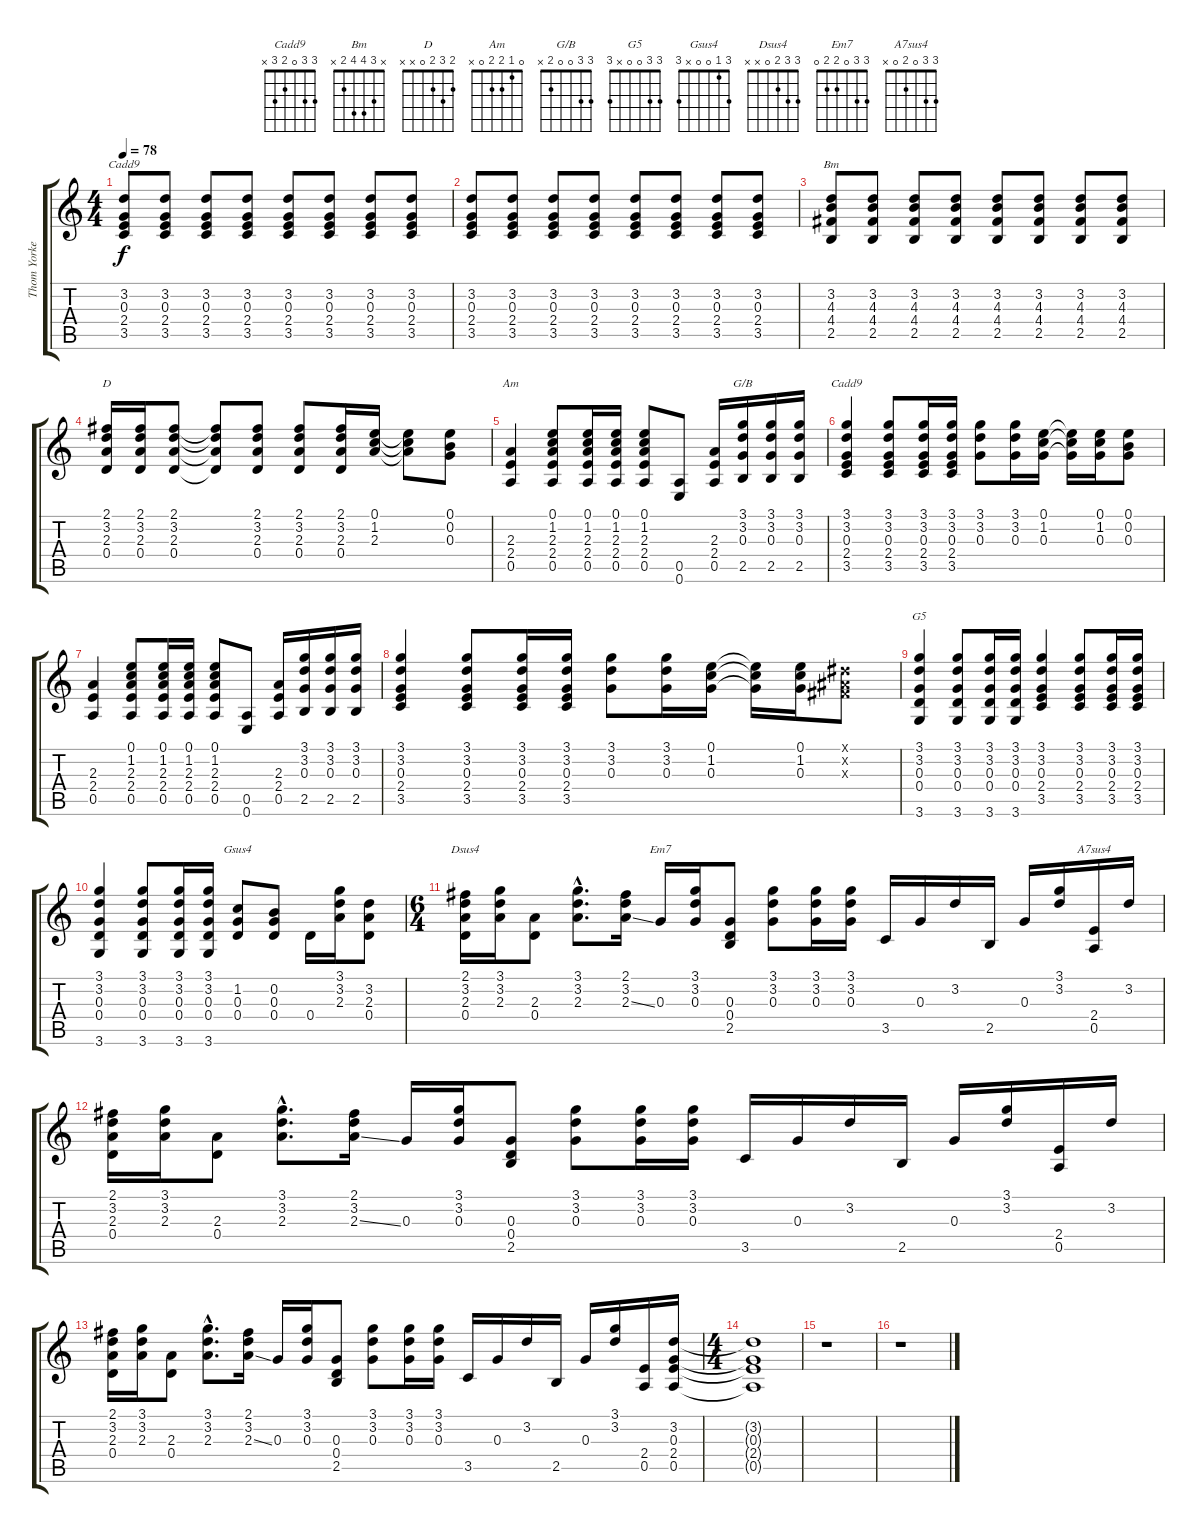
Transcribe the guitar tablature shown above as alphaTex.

\track ("Thom Yorke" "Thom Yorke") {instrument electricguitarclean}
\staff {score tabs}
\tuning (E4 B3 G3 D3 A2 E2) {hide}
\chord ("Cadd9" x 3 0 2 3 x)
\chord ("Bm" x 3 4 4 2 x)
\chord ("D" 2 3 2 0 x x)
\chord ("Am" 0 1 2 2 0 x)
\chord ("G/B" 3 3 0 0 2 x)
\chord ("Cadd9" 3 3 0 2 3 x)
\chord ("G5" 3 3 0 0 x 3)
\chord ("Gsus4" 3 1 0 0 x 3)
\chord ("Dsus4" 3 3 2 0 x x)
\chord ("Em7" 3 3 0 2 2 0)
\chord ("A7sus4" 3 3 0 2 0 x)
\ts (4 4)
\tempo 78
\clef g2
\ks c
(3.2 0.3 2.4 3.5).8{ch "Cadd9" dy f} (3.2 0.3 2.4 3.5).8 (3.2 0.3 2.4 3.5).8 (3.2 0.3 2.4 3.5).8 (3.2 0.3 2.4 3.5).8 (3.2 0.3 2.4 3.5).8 (3.2 0.3 2.4 3.5).8 (3.2 0.3 2.4 3.5).8 |
(3.2 0.3 2.4 3.5).8 (3.2 0.3 2.4 3.5).8 (3.2 0.3 2.4 3.5).8 (3.2 0.3 2.4 3.5).8 (3.2 0.3 2.4 3.5).8 (3.2 0.3 2.4 3.5).8 (3.2 0.3 2.4 3.5).8 (3.2 0.3 2.4 3.5).8 |
(3.2 4.3 4.4 2.5).8{ch "Bm"} (3.2 4.3 4.4 2.5).8 (3.2 4.3 4.4 2.5).8 (3.2 4.3 4.4 2.5).8 (3.2 4.3 4.4 2.5).8 (3.2 4.3 4.4 2.5).8 (3.2 4.3 4.4 2.5).8 (3.2 4.3 4.4 2.5).8 |
(2.1 3.2 2.3 0.4).16{ch "D"} (2.1 3.2 2.3 0.4).16 (2.1 3.2 2.3 0.4).8 (2.1{t} 3.2{t} 2.3{t} 0.4{t}).8 (2.1 3.2 2.3 0.4).8 (2.1 3.2 2.3 0.4).8 (2.1 3.2 2.3 0.4).16 (0.1 1.2 2.3).16 (0.1{t} 1.2{t} 2.3{t}).8 (0.1 0.2 0.3).8 |
(2.3 2.4 0.5).4{ch "Am"} (0.1 1.2 2.3 2.4 0.5).8 (0.1 1.2 2.3 2.4 0.5).16 (0.1 1.2 2.3 2.4 0.5).16 (0.1 1.2 2.3 2.4 0.5).8 (0.5 0.6).8 (2.3 2.4 0.5).16 (3.1 3.2 0.3 2.5).16{ch "G/B"} (3.1 3.2 0.3 2.5).16 (3.1 3.2 0.3 2.5).16 |
(3.1 3.2 0.3 2.4 3.5).4{ch "Cadd9"} (3.1 3.2 0.3 2.4 3.5).8 (3.1 3.2 0.3 2.4 3.5).16 (3.1 3.2 0.3 2.4 3.5).16 (3.1 3.2 0.3).8 (3.1 3.2 0.3).16 (0.1 1.2 0.3).16 (0.1{t} 1.2{t} 0.3{t}).16 (0.1 1.2 0.3).16 (0.1 0.2 0.3).8 |
(2.3 2.4 0.5).4 (0.1 1.2 2.3 2.4 0.5).8 (0.1 1.2 2.3 2.4 0.5).16 (0.1 1.2 2.3 2.4 0.5).16 (0.1 1.2 2.3 2.4 0.5).8 (0.5 0.6).8 (2.3 2.4 0.5).16 (3.1 3.2 0.3 2.5).16 (3.1 3.2 0.3 2.5).16 (3.1 3.2 0.3 2.5).16 |
(3.1 3.2 0.3 2.4 3.5).4 (3.1 3.2 0.3 2.4 3.5).8 (3.1 3.2 0.3 2.4 3.5).16 (3.1 3.2 0.3 2.4 3.5).16 (3.1 3.2 0.3).8 (3.1 3.2 0.3).16 (0.1 1.2 0.3).16 (0.1{t} 1.2{t} 0.3{t}).16 (0.1 1.2 0.3).16 (-1.1{x} -1.2{x} -1.3{x}).8 |
(3.1 3.2 0.3 0.4 3.6).4{ch "G5"} (3.1 3.2 0.3 0.4 3.6).8 (3.1 3.2 0.3 0.4 3.6).16 (3.1 3.2 0.3 0.4 3.6).16 (3.1 3.2 0.3 2.4 3.5).4 (3.1 3.2 0.3 2.4 3.5).8 (3.1 3.2 0.3 2.4 3.5).16 (3.1 3.2 0.3 2.4 3.5).16 |
(3.1 3.2 0.3 0.4 3.6).4 (3.1 3.2 0.3 0.4 3.6).8 (3.1 3.2 0.3 0.4 3.6).16 (3.1 3.2 0.3 0.4 3.6).16 (1.2 0.3 0.4).8{ch "Gsus4"} (0.2 0.3 0.4).8 0.4.16 (3.1 3.2 2.3).16 (3.2 2.3 0.4).8 |
\ts (6 4)
(2.1 3.2 2.3 0.4).16{ch "Dsus4"} (3.1 3.2 2.3).16 (2.3 0.4).8 (3.1{hac} 3.2{hac} 2.3{hac}).8{d} (2.1 3.2 2.3{ss}).16 0.3.16{ch "Em7"} (3.1 3.2 0.3).16 (0.3 0.4 2.5).8 (3.1 3.2 0.3).8 (3.1 3.2 0.3).16 (3.1 3.2 0.3).16 3.5.16 0.3.16 3.2.16 2.5.16 0.3.16 (3.1 3.2).16 (2.4 0.5).16{ch "A7sus4"} 3.2.16 |
(2.1 3.2 2.3 0.4).16 (3.1 3.2 2.3).16 (2.3 0.4).8 (3.1{hac} 3.2{hac} 2.3{hac}).8{d} (2.1 3.2 2.3{ss}).16 0.3.16 (3.1 3.2 0.3).16 (0.3 0.4 2.5).8 (3.1 3.2 0.3).8 (3.1 3.2 0.3).16 (3.1 3.2 0.3).16 3.5.16 0.3.16 3.2.16 2.5.16 0.3.16 (3.1 3.2).16 (2.4 0.5).16 3.2.16 |
(2.1 3.2 2.3 0.4).16 (3.1 3.2 2.3).16 (2.3 0.4).8 (3.1{hac} 3.2{hac} 2.3{hac}).8{d} (2.1 3.2 2.3{ss}).16 0.3.16 (3.1 3.2 0.3).16 (0.3 0.4 2.5).8 (3.1 3.2 0.3).8 (3.1 3.2 0.3).16 (3.1 3.2 0.3).16 3.5.16 0.3.16 3.2.16 2.5.16 0.3.16 (3.1 3.2).16 (2.4 0.5).16 (3.2 0.3 2.4 0.5).16 |
\ts (4 4)
(3.2{t} 0.3{t} 2.4{t} 0.5{t}).1 |
r.1 |
r.1
